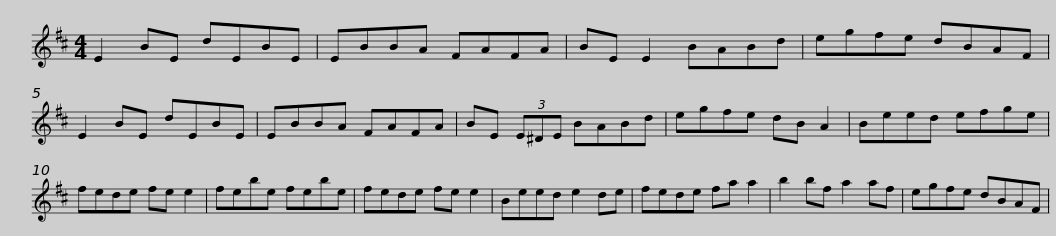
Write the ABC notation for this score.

X:1
L:1/8
M:4/4
I:linebreak $
K:D
V:1 treble
V:1
 E2 BE dEBE | EBBA FAFA | BE E2 BABd | egfe dBAF | E2 BE dEBE | %5
 EBBA FAFA |$ BE (3E^DE BABd | egfe dB A2 | Beed efge | fede fe e2 | %10
 febe febe |$ fede fe e2 | Beed e2 de | fede fa a2 | b2 bf a2 af | %15
 egfe dBAF | %16
